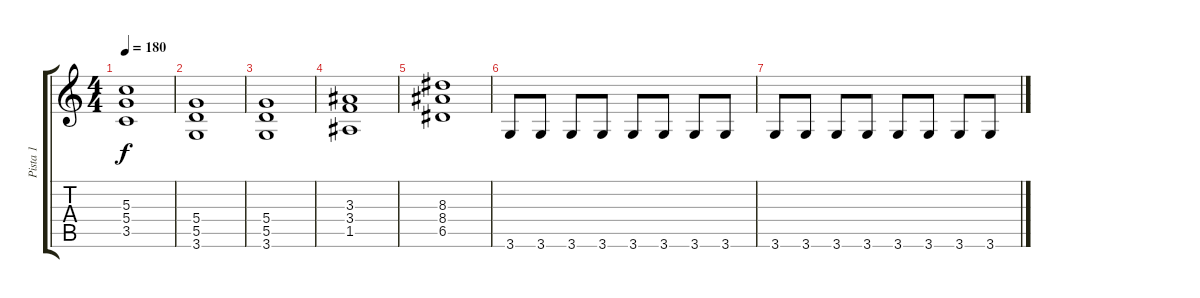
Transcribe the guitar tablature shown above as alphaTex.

\track ("Pista 1" "Pista 1") {instrument distortionguitar}
\staff {score tabs}
\tuning (E4 B3 G3 D3 A2 E2) {hide}
\ts (4 4)
\tempo 180
\clef g2
\ks c
(5.3 5.4 3.5).1{dy f} |
(5.4 5.5 3.6).1 |
(5.4 5.5 3.6).1 |
(3.3 3.4 1.5).1 |
(8.3 8.4 6.5).1 |
3.6.8 3.6.8 3.6.8 3.6.8 3.6.8 3.6.8 3.6.8 3.6.8 |
3.6.8 3.6.8 3.6.8 3.6.8 3.6.8 3.6.8 3.6.8 3.6.8
